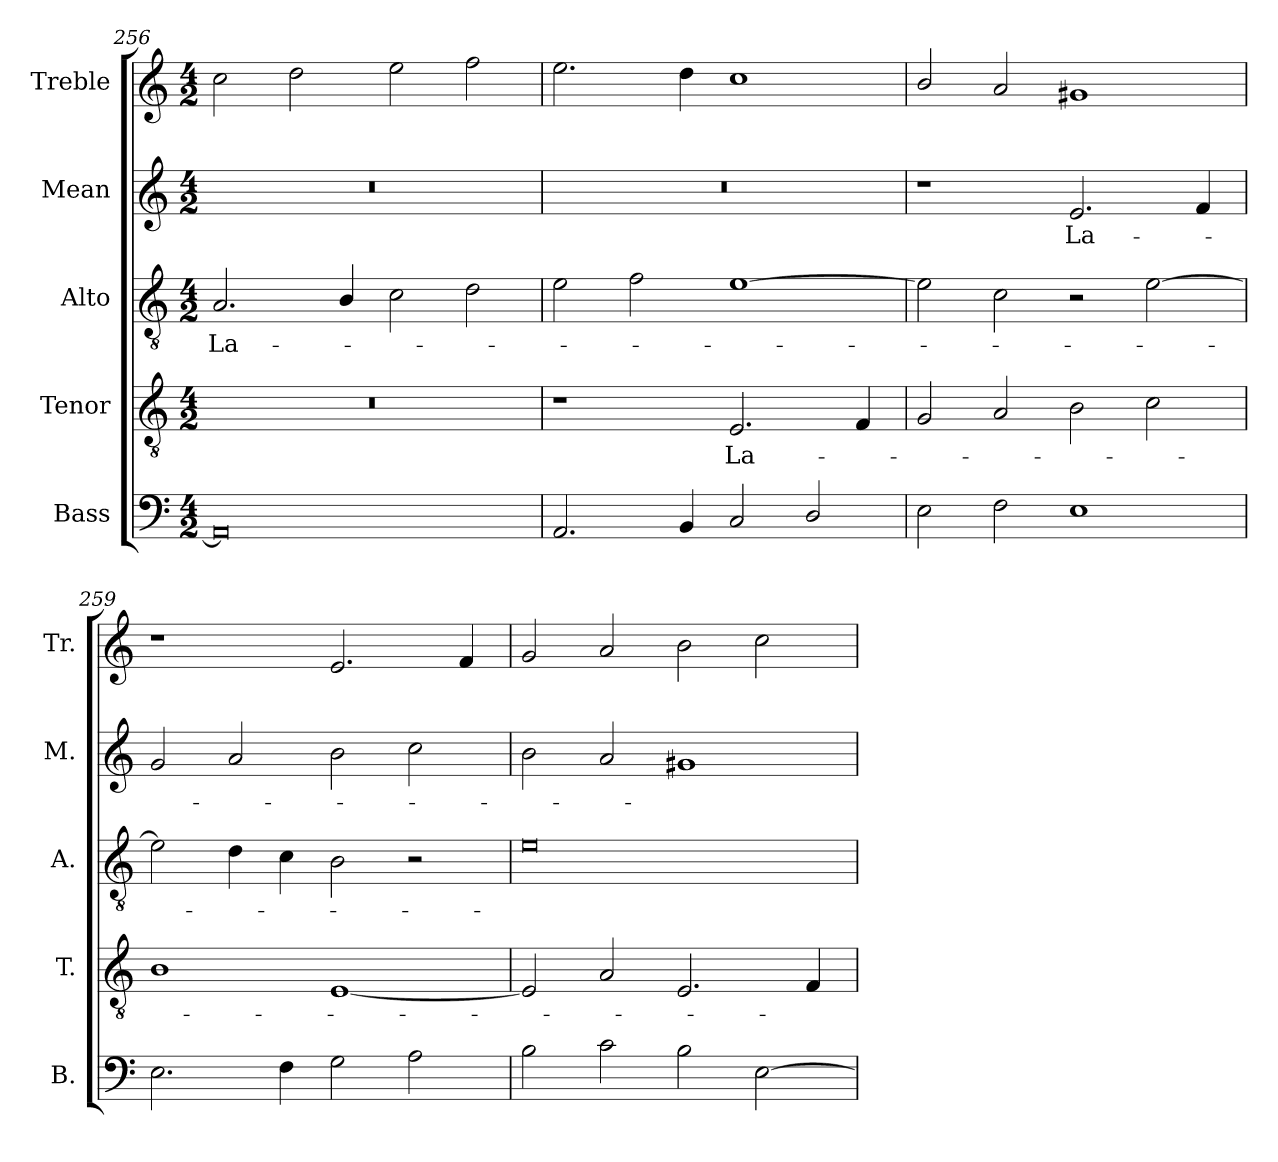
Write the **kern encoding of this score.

**kern	**kern	**text	**kern	**text	**kern	**text	**kern
*part5	*part4	*part4	*part3	*part3	*part2	*part2	*part1
*staff5	*staff4	*staff4	*staff3	*staff3	*staff2	*staff2	*staff1
*I"Bass	*I"Tenor	*	*I"Alto	*	*I"Mean	*	*I"Treble
*I'B.	*I'T.	*	*I'A.	*	*I'M.	*	*I'Tr.
*clefF4	*clefGv2	*	*clefGv2	*	*clefG2	*	*clefG2
*	*ITrd7c12	*	*ITrd7c12	*	*	*	*
*k[]	*k[]	*	*k[]	*	*k[]	*	*k[]
*C:	*C:	*	*C:	*	*C:	*	*C:
*M4/2	*M4/2	*	*M4/2	*	*M4/2	*	*M4/2
=256	=256	=256	=256	=256	=256	=256	=256
!	!LO:N:vis=1	!	!	!	!	!	!
!	!	!	!	!LO:LY:b:color=#000000	!LO:N:vis=1	!	!
0AAi]	0r	.	2.AAi/	La-	0r	.	2cci\
.	.	.	.	.	.	.	2ddi\
.	.	.	4BBi/	.	.	.	.
.	.	.	2Ci\	.	.	.	2eei\
.	.	.	2Di\	.	.	.	2ffi\
=257	=257	=257	=257	=257	=257	=257	=257
!	!	!	!	!	!LO:N:vis=1	!	!
2.AAi/	1r	.	2Ei\	.	0r	.	2.eei\
.	.	.	2Fi\	.	.	.	.
4BBi/	.	.	.	.	.	.	4ddi\
!	!	!LO:LY:b:color=#000000	!	!	!	!	!
2Ci/	2.EEi/	La-	[>1Ei	.	.	.	1cci
2Di/	.	.	.	.	.	.	.
.	4FFi/	.	.	.	.	.	.
=258	=258	=258	=258	=258	=258	=258	=258
2Ei\	2GGi/	.	2Ei\]	.	1r	.	2bi/
2Fi\	2AAi/	.	2Ci\	.	.	.	2ai/
!	!	!	!	!	!	!LO:LY:b:color=#000000	!
1Ei	2BBi\	.	2r	.	2.ei/	La-	1g#Xi
.	2Ci\	.	[>2Ei\	.	.	.	.
.	.	.	.	.	4fi/	.	.
=259	=259	=259	=259	=259	=259	=259	=259
2.Ei\	1BBi	.	2Ei\]	.	2gi/	.	1r
.	.	.	4Di\	.	2ai/	.	.
4Fi\	.	.	4Ci\	.	.	.	.
2Gi\	[<1EEi	.	2BBi\	.	2bi\	.	2.ei/
2Ai\	.	.	2r	.	2cci\	.	.
.	.	.	.	.	.	.	4fi/
=260	=260	=260	=260	=260	=260	=260	=260
2Bi\	2EEi/]	.	0Ei	.	2bi\	.	2gi/
2ci\	2AAi/	.	.	.	2ai/	.	2ai/
2Bi\	2.EEi/	.	.	.	1g#Xi	.	2bi\
[>2Ei\	.	.	.	.	.	.	2cci\
.	4FFi/	.	.	.	.	.	.
=	=	=	=	=	=	=	=
*-	*-	*-	*-	*-	*-	*-	*-
